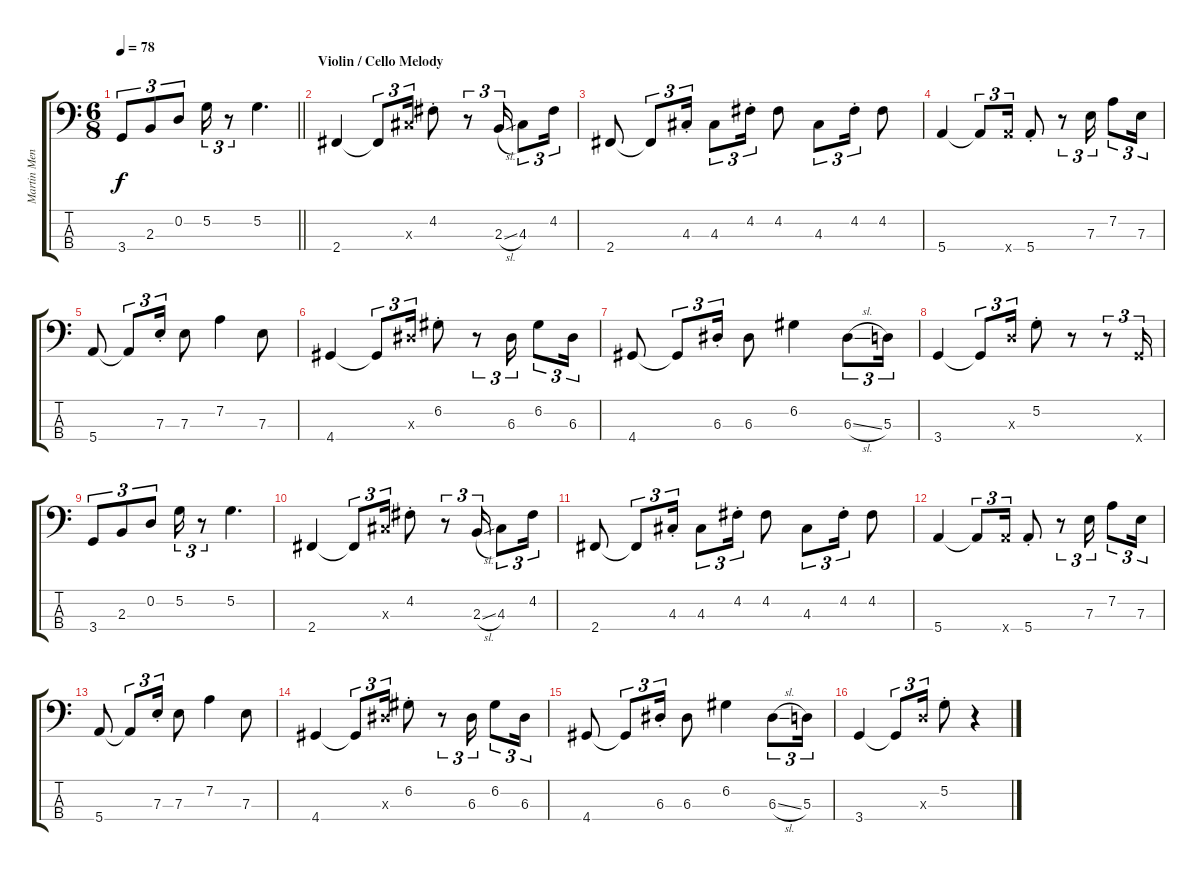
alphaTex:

\track ("Martin Mendez" "Martin Men") {instrument electricbasspick}
\staff {score tabs}
\tuning (G2 D2 A1 E1) {hide}
\ts (6 8)
\tempo 78
\clef f4
\barLineRight lightlight
\ks c
3.4.8{tu (3 2) dy f} 2.3.8{tu (3 2)} 0.2.8{tu (3 2)} 5.2.16{tu (3 2)} r.8{tu (3 2)} 5.2.4{d} |
\section ("" "Violin / Cello Melody")
2.4.4 2.4{t}.8{tu (3 2)} 4.3{x}.16{tu (3 2)} 4.2{st}.8 r.8{tu (3 2)} 2.3{sl}.16{tu (3 2)} 4.3.8{tu (3 2)} 4.2.16{tu (3 2)} |
2.4.8 2.4{t}.8{tu (3 2)} 4.3{st}.16{tu (3 2)} 4.3.8{tu (3 2)} 4.2{st}.16{tu (3 2)} 4.2.8 4.3.8{tu (3 2)} 4.2{st}.16{tu (3 2)} 4.2.8 |
5.4.4 5.4{t}.8{tu (3 2)} 5.4{x}.16{tu (3 2)} 5.4{st}.8 r.8{tu (3 2)} 7.3.16{tu (3 2)} 7.2.8{tu (3 2)} 7.3.16{tu (3 2)} |
5.4.8 5.4{t}.8{tu (3 2)} 7.3{st}.16{tu (3 2)} 7.3.8 7.2.4 7.3.8 |
4.4.4 4.4{t}.8{tu (3 2)} 6.3{x}.16{tu (3 2)} 6.2{st}.8 r.8{tu (3 2)} 6.3.16{tu (3 2)} 6.2.8{tu (3 2)} 6.3.16{tu (3 2)} |
4.4.8 4.4{t}.8{tu (3 2)} 6.3{st}.16{tu (3 2)} 6.3.8 6.2.4 6.3{sl}.8{tu (3 2)} 5.3.16{tu (3 2)} |
3.4.4 3.4{t}.8{tu (3 2)} 5.3{x}.16{tu (3 2)} 5.2{st}.8 r.8 r.8{tu (3 2)} 3.4{x}.16{tu (3 2)} |
3.4.8{tu (3 2)} 2.3.8{tu (3 2)} 0.2.8{tu (3 2)} 5.2.16{tu (3 2)} r.8{tu (3 2)} 5.2.4{d} |
2.4.4 2.4{t}.8{tu (3 2)} 4.3{x}.16{tu (3 2)} 4.2{st}.8 r.8{tu (3 2)} 2.3{sl}.16{tu (3 2)} 4.3.8{tu (3 2)} 4.2.16{tu (3 2)} |
2.4.8 2.4{t}.8{tu (3 2)} 4.3{st}.16{tu (3 2)} 4.3.8{tu (3 2)} 4.2{st}.16{tu (3 2)} 4.2.8 4.3.8{tu (3 2)} 4.2{st}.16{tu (3 2)} 4.2.8 |
5.4.4 5.4{t}.8{tu (3 2)} 5.4{x}.16{tu (3 2)} 5.4{st}.8 r.8{tu (3 2)} 7.3.16{tu (3 2)} 7.2.8{tu (3 2)} 7.3.16{tu (3 2)} |
5.4.8 5.4{t}.8{tu (3 2)} 7.3{st}.16{tu (3 2)} 7.3.8 7.2.4 7.3.8 |
4.4.4 4.4{t}.8{tu (3 2)} 6.3{x}.16{tu (3 2)} 6.2{st}.8 r.8{tu (3 2)} 6.3.16{tu (3 2)} 6.2.8{tu (3 2)} 6.3.16{tu (3 2)} |
4.4.8 4.4{t}.8{tu (3 2)} 6.3{st}.16{tu (3 2)} 6.3.8 6.2.4 6.3{sl}.8{tu (3 2)} 5.3.16{tu (3 2)} |
3.4.4 3.4{t}.8{tu (3 2)} 5.3{x}.16{tu (3 2)} 5.2{st}.8 r.4
